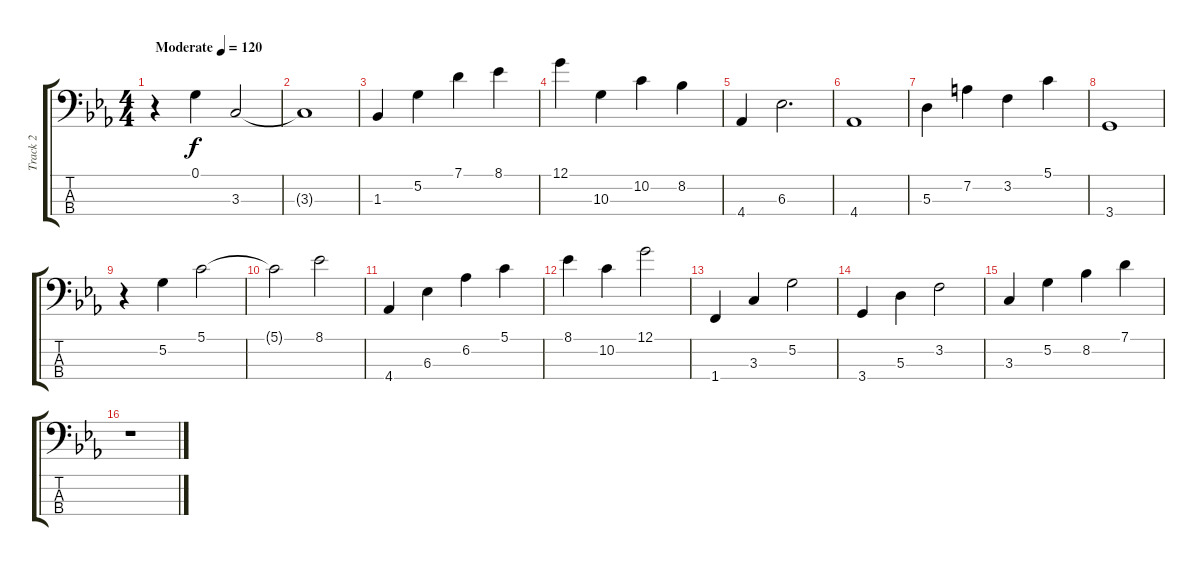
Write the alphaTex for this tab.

\track ("Track 2" "Track 2") {instrument electricbassfinger}
\staff {score tabs}
\tuning (G2 D2 A1 E1) {hide}
\ts (4 4)
\tempo (120 "Moderate")
\clef f4
\ks eb
r.4{dy f instrument electricbassfinger} 0.1.4 3.3.2 |
3.3{t}.1 |
1.3.4 5.2.4 7.1.4 8.1.4 |
12.1.4 10.3.4 10.2.4 8.2.4 |
4.4.4 6.3.2{d} |
4.4.1 |
5.3.4 7.2.4 3.2.4 5.1.4 |
3.4.1 |
r.4 5.2.4 5.1.2 |
5.1{t}.2 8.1.2 |
4.4.4 6.3.4 6.2.4 5.1.4 |
8.1.4 10.2.4 12.1.2 |
1.4.4 3.3.4 5.2.2 |
3.4.4 5.3.4 3.2.2 |
3.3.4 5.2.4 8.2.4 7.1.4 |
r.1
